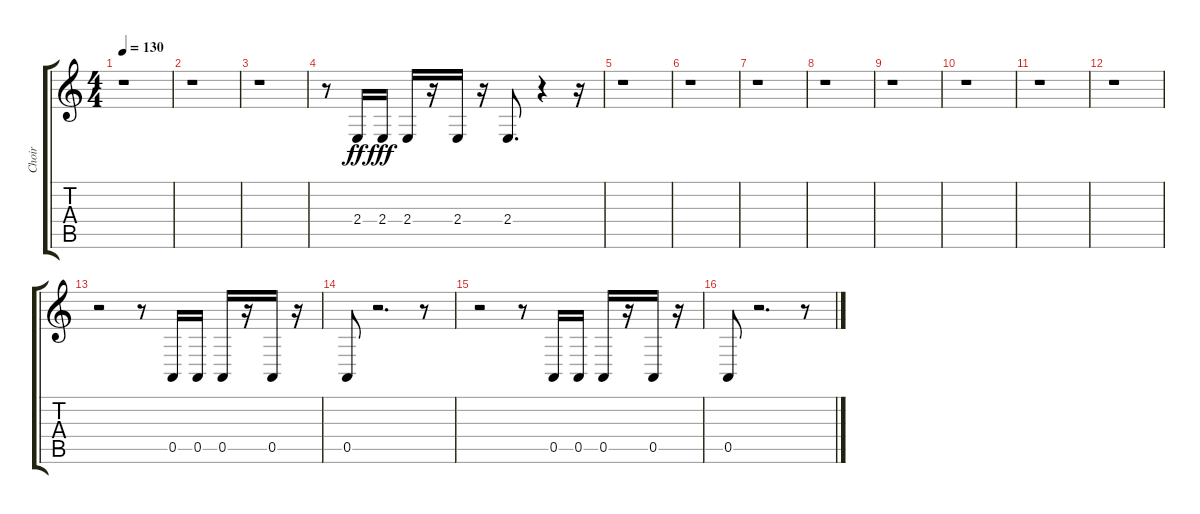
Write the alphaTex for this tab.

\track ("Choir" "Choir") {instrument voiceoohs}
\staff {score tabs}
\tuning (E4 B3 G3 D3 A2 E2) {hide}
\ts (4 4)
\tempo 130
\clef g2
\ks c
r.1{dy fff} |
r.1 |
r.1 |
r.8 2.4.16{dy ff} 2.4.16{dy fff} 2.4.16 r.16 2.4.16 r.16 2.4.8{d} r.4 r.16 |
r.1 |
r.1 |
r.1 |
r.1 |
r.1 |
r.1 |
r.1 |
r.1 |
r.2 r.8 0.5.16 0.5.16 0.5.16 r.16 0.5.16 r.16 |
0.5.8 r.2{d} r.8 |
r.2 r.8 0.5.16 0.5.16 0.5.16 r.16 0.5.16 r.16 |
0.5.8 r.2{d} r.8
